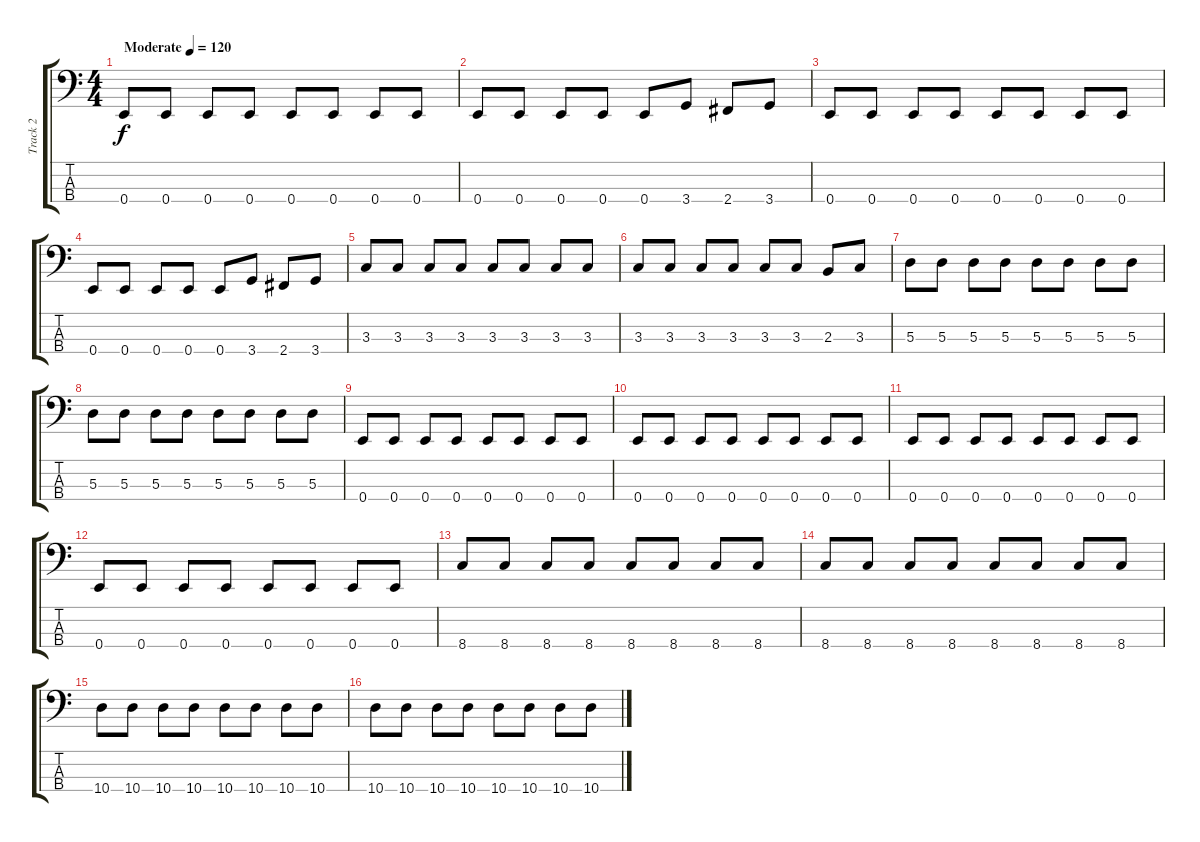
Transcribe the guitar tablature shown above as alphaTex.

\track ("Track 2" "Track 2") {instrument electricbasspick}
\staff {score tabs}
\tuning (G2 D2 A1 E1) {hide}
\ts (4 4)
\tempo (120 "Moderate")
\clef f4
\ks c
0.4.8{dy f instrument electricbasspick} 0.4.8 0.4.8 0.4.8 0.4.8 0.4.8 0.4.8 0.4.8 |
0.4.8 0.4.8 0.4.8 0.4.8 0.4.8 3.4.8 2.4.8 3.4.8 |
0.4.8 0.4.8 0.4.8 0.4.8 0.4.8 0.4.8 0.4.8 0.4.8 |
0.4.8 0.4.8 0.4.8 0.4.8 0.4.8 3.4.8 2.4.8 3.4.8 |
3.3.8 3.3.8 3.3.8 3.3.8 3.3.8 3.3.8 3.3.8 3.3.8 |
3.3.8 3.3.8 3.3.8 3.3.8 3.3.8 3.3.8 2.3.8 3.3.8 |
5.3.8 5.3.8 5.3.8 5.3.8 5.3.8 5.3.8 5.3.8 5.3.8 |
5.3.8 5.3.8 5.3.8 5.3.8 5.3.8 5.3.8 5.3.8 5.3.8 |
0.4.8 0.4.8 0.4.8 0.4.8 0.4.8 0.4.8 0.4.8 0.4.8 |
0.4.8 0.4.8 0.4.8 0.4.8 0.4.8 0.4.8 0.4.8 0.4.8 |
0.4.8 0.4.8 0.4.8 0.4.8 0.4.8 0.4.8 0.4.8 0.4.8 |
0.4.8 0.4.8 0.4.8 0.4.8 0.4.8 0.4.8 0.4.8 0.4.8 |
8.4.8 8.4.8 8.4.8 8.4.8 8.4.8 8.4.8 8.4.8 8.4.8 |
8.4.8 8.4.8 8.4.8 8.4.8 8.4.8 8.4.8 8.4.8 8.4.8 |
10.4.8 10.4.8 10.4.8 10.4.8 10.4.8 10.4.8 10.4.8 10.4.8 |
10.4.8 10.4.8 10.4.8 10.4.8 10.4.8 10.4.8 10.4.8 10.4.8
